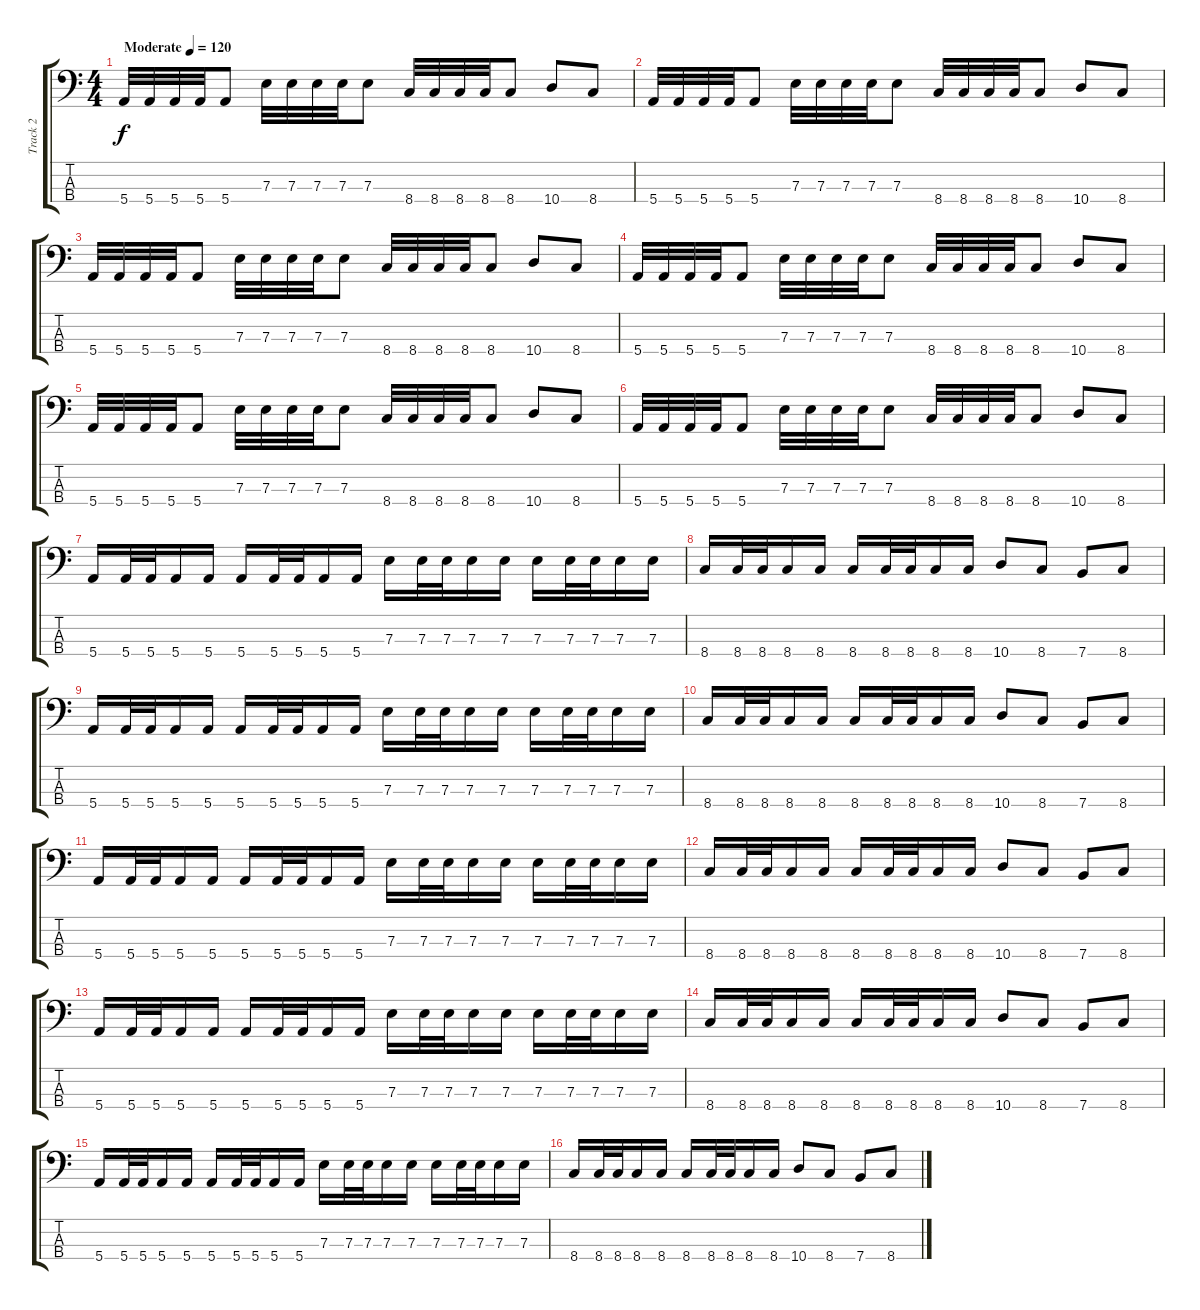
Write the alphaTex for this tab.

\track ("Track 2" "Track 2") {instrument electricbassfinger}
\staff {score tabs}
\tuning (G2 D2 A1 E1) {hide}
\ts (4 4)
\tempo (120 "Moderate")
\clef f4
\ks c
5.4.32{dy f instrument electricbassfinger} 5.4.32 5.4.32 5.4.32 5.4.8 7.3.32 7.3.32 7.3.32 7.3.32 7.3.8 8.4.32 8.4.32 8.4.32 8.4.32 8.4.8 10.4.8 8.4.8 |
5.4.32 5.4.32 5.4.32 5.4.32 5.4.8 7.3.32 7.3.32 7.3.32 7.3.32 7.3.8 8.4.32 8.4.32 8.4.32 8.4.32 8.4.8 10.4.8 8.4.8 |
5.4.32 5.4.32 5.4.32 5.4.32 5.4.8 7.3.32 7.3.32 7.3.32 7.3.32 7.3.8 8.4.32 8.4.32 8.4.32 8.4.32 8.4.8 10.4.8 8.4.8 |
5.4.32 5.4.32 5.4.32 5.4.32 5.4.8 7.3.32 7.3.32 7.3.32 7.3.32 7.3.8 8.4.32 8.4.32 8.4.32 8.4.32 8.4.8 10.4.8 8.4.8 |
5.4.32 5.4.32 5.4.32 5.4.32 5.4.8 7.3.32 7.3.32 7.3.32 7.3.32 7.3.8 8.4.32 8.4.32 8.4.32 8.4.32 8.4.8 10.4.8 8.4.8 |
5.4.32 5.4.32 5.4.32 5.4.32 5.4.8 7.3.32 7.3.32 7.3.32 7.3.32 7.3.8 8.4.32 8.4.32 8.4.32 8.4.32 8.4.8 10.4.8 8.4.8 |
5.4.16 5.4.32 5.4.32 5.4.16 5.4.16 5.4.16 5.4.32 5.4.32 5.4.16 5.4.16 7.3.16 7.3.32 7.3.32 7.3.16 7.3.16 7.3.16 7.3.32 7.3.32 7.3.16 7.3.16 |
8.4.16 8.4.32 8.4.32 8.4.16 8.4.16 8.4.16 8.4.32 8.4.32 8.4.16 8.4.16 10.4.8 8.4.8 7.4.8 8.4.8 |
5.4.16 5.4.32 5.4.32 5.4.16 5.4.16 5.4.16 5.4.32 5.4.32 5.4.16 5.4.16 7.3.16 7.3.32 7.3.32 7.3.16 7.3.16 7.3.16 7.3.32 7.3.32 7.3.16 7.3.16 |
8.4.16 8.4.32 8.4.32 8.4.16 8.4.16 8.4.16 8.4.32 8.4.32 8.4.16 8.4.16 10.4.8 8.4.8 7.4.8 8.4.8 |
5.4.16 5.4.32 5.4.32 5.4.16 5.4.16 5.4.16 5.4.32 5.4.32 5.4.16 5.4.16 7.3.16 7.3.32 7.3.32 7.3.16 7.3.16 7.3.16 7.3.32 7.3.32 7.3.16 7.3.16 |
8.4.16 8.4.32 8.4.32 8.4.16 8.4.16 8.4.16 8.4.32 8.4.32 8.4.16 8.4.16 10.4.8 8.4.8 7.4.8 8.4.8 |
5.4.16 5.4.32 5.4.32 5.4.16 5.4.16 5.4.16 5.4.32 5.4.32 5.4.16 5.4.16 7.3.16 7.3.32 7.3.32 7.3.16 7.3.16 7.3.16 7.3.32 7.3.32 7.3.16 7.3.16 |
8.4.16 8.4.32 8.4.32 8.4.16 8.4.16 8.4.16 8.4.32 8.4.32 8.4.16 8.4.16 10.4.8 8.4.8 7.4.8 8.4.8 |
5.4.16 5.4.32 5.4.32 5.4.16 5.4.16 5.4.16 5.4.32 5.4.32 5.4.16 5.4.16 7.3.16 7.3.32 7.3.32 7.3.16 7.3.16 7.3.16 7.3.32 7.3.32 7.3.16 7.3.16 |
8.4.16 8.4.32 8.4.32 8.4.16 8.4.16 8.4.16 8.4.32 8.4.32 8.4.16 8.4.16 10.4.8 8.4.8 7.4.8 8.4.8
